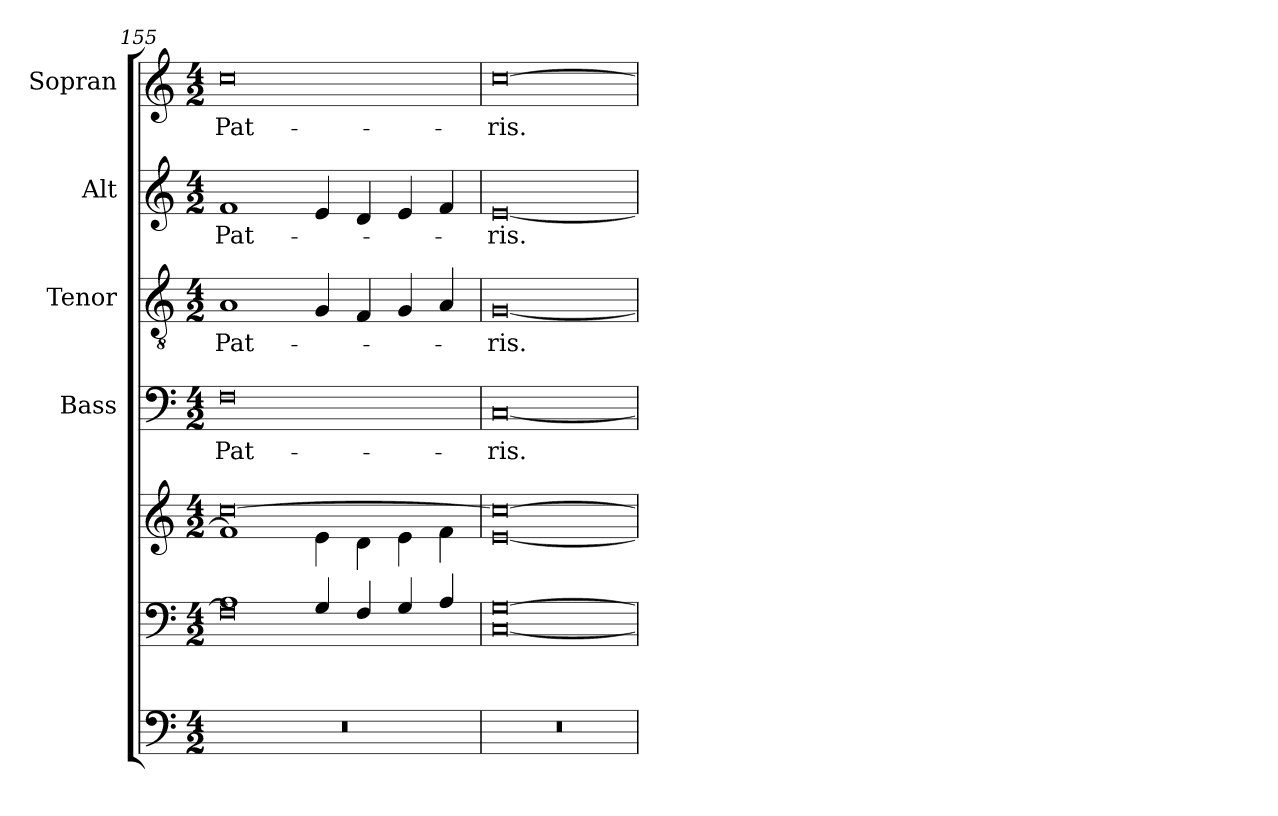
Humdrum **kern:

**kern	**kern	**kern	**kern	**text	**kern	**text	**kern	**text	**kern	**text
*part6	*part5	*part5	*part4	*part4	*part3	*part3	*part2	*part2	*part1	*part1
*staff7	*staff6	*staff5	*staff4	*staff4	*staff3	*staff3	*staff2	*staff2	*staff1	*staff1
*	*	*	*I"Bass	*	*I"Tenor	*	*I"Alt	*	*I"Sopran	*
*	*	*	*I'B.	*	*I'T.	*	*I'A.	*	*I'S.	*
*clefF4	*clefF4	*clefG2	*clefF4	*	*clefGv2	*	*clefG2	*	*clefG2	*
*k[]	*k[]	*k[]	*k[]	*	*k[]	*	*k[]	*	*k[]	*
*C:	*C:	*C:	*C:	*	*C:	*	*C:	*	*C:	*
*M4/2	*M4/2	*M4/2	*M4/2	*	*M4/2	*	*M4/2	*	*M4/2	*
=155	=155	=155	=155	=155	=155	=155	=155	=155	=155	=155
*	*^	*^	*	*	*	*	*	*	*	*
!	!	!	!	!	!	!LO:LY:b	!	!LO:LY:b	!	!LO:LY:b	!	!LO:LY:b
0r	1A	0F]	[>0cc	1f]	0F	Pat-	1A	Pat-	1f	Pat-	0cc	Pat-
.	4G/	.	.	4e\	.	.	4G/	.	4e/	.	.	.
.	4F/	.	.	4d\	.	.	4F/	.	4d/	.	.	.
.	4G/	.	.	4e\	.	.	4G/	.	4e/	.	.	.
.	4A/	.	.	4f\	.	.	4A/	.	4f/	.	.	.
*	*v	*v	*	*	*	*	*	*	*	*	*	*
=156	=156	=156	=156	=156	=156	=156	=156	=156	=156	=156	=156
!	!	!	!	!	!LO:LY:b	!	!LO:LY:b	!	!LO:LY:b	!	!LO:LY:b
*	*	*v	*v	*	*	*	*	*	*	*	*
0r	[0C [0G	[0e 0cc_	[0C	-ris.	[0G	-ris.	[0e	-ris.	[0cc	-ris.
=	=	=	=	=	=	=	=	=	=	=
*-	*-	*-	*-	*-	*-	*-	*-	*-	*-	*-
